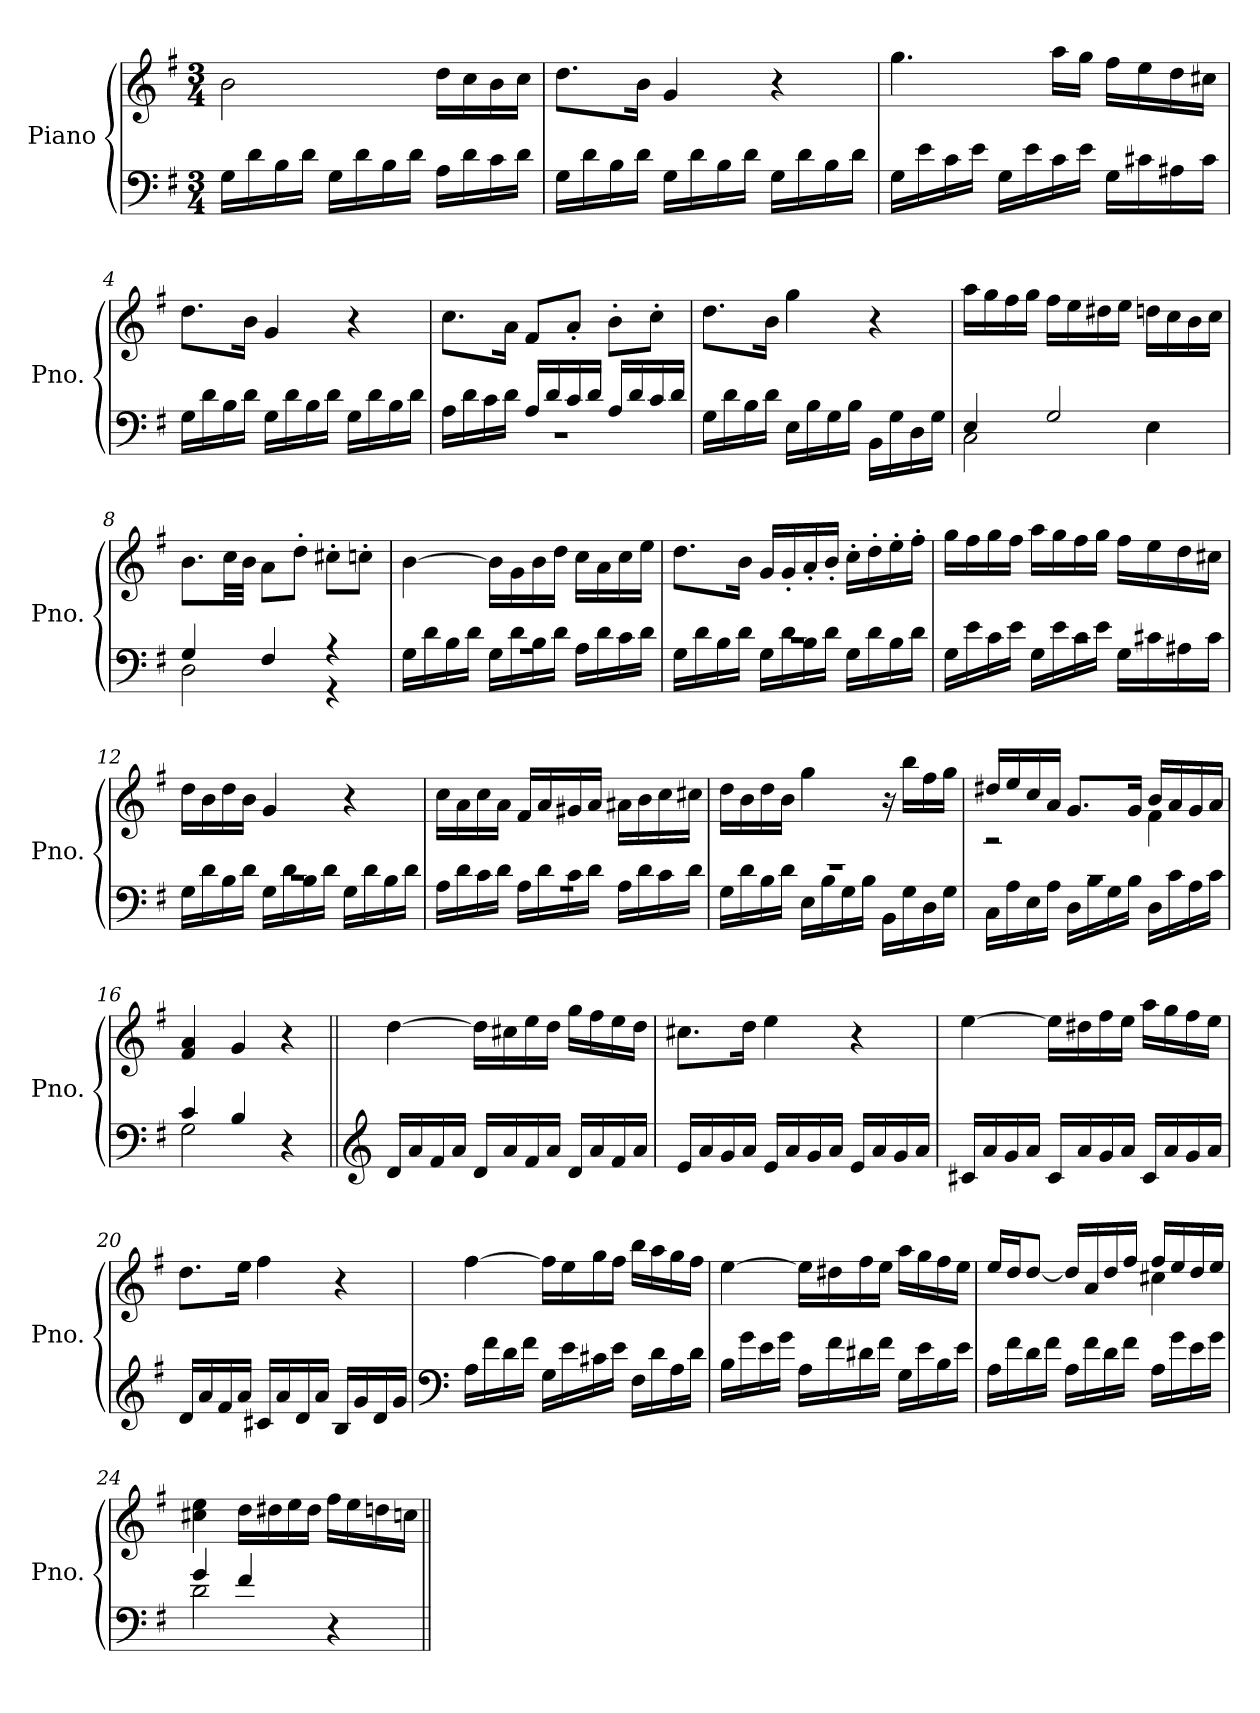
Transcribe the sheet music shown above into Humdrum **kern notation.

**kern	**kern
*part1	*part1
*staff2	*staff1
*I"Piano	*
*I'Pno.	*
*clefF4	*clefG2
*k[f#]	*k[f#]
*M3/4	*M3/4
*MM65	*MM65
=1	=1
16G\LL	2b\
16d\	.
16B\	.
16d\JJ	.
16G\LL	.
16d\	.
16B\	.
16d\JJ	.
16A\LL	16dd\LL
16d\	16cc\
16c\	16b\
16d\JJ	16cc\JJ
=2	=2
16G\LL	8.dd\L
16d\	.
16B\	.
16d\JJ	16b\Jk
16G\LL	4g/
16d\	.
16B\	.
16d\JJ	.
16G\LL	4r
16d\	.
16B\	.
16d\JJ	.
=3	=3
16G\LL	4.gg\
16e\	.
16c\	.
16e\JJ	.
16G\LL	.
16e\	.
16c\	16aa\LL
16e\JJ	16gg\JJ
16G\LL	16ff#\LL
16c#X\	16ee\
16A#X\	16dd\
16c#\JJ	16cc#X\JJ
!!LO:LB:g=z
=4	=4
16G\LL	8.dd\L
16d\	.
16B\	.
16d\JJ	16b\Jk
16G\LL	4g/
16d\	.
16B\	.
16d\JJ	.
16G\LL	4r
16d\	.
16B\	.
16d\JJ	.
=5	=5
*^	*
16A\LL	2.r	8.cc\L
16d\	.	.
16c\	.	.
16d\JJ	.	16a\Jk
16A/LL	.	8f#/L
16d/	.	.
16c/	.	8a'/J
16d/JJ	.	.
16A/LL	.	8b'\L
16d/	.	.
16c/	.	8cc'\J
16d/JJ	.	.
*v	*v	*
=6	=6
16G\LL	8.dd\L
16d\	.
16B\	.
16d\JJ	16b\Jk
16E\LL	4gg\
16B\	.
16G\	.
16B\JJ	.
16BB\LL	4r
16G\	.
16D\	.
16G\JJ	.
!!LO:LB:g=z
=7	=7
*^	*
4E/	2C\	16aa\LL
.	.	16gg\
.	.	16ff#\
.	.	16gg\JJ
2G/	.	16ff#\LL
.	.	16ee\
.	.	16dd#X\
.	.	16ee\JJ
.	4E\	16ddn\LL
.	.	16cc\
.	.	16b\
.	.	16cc\JJ
=8	=8	=8
4G/	2D\	8.b\L
.	.	32cc\LL
.	.	32b\JJJ
4F#/	.	8a\L
.	.	8dd'\J
4r	4r	8cc#X'\L
.	.	8ccn'\J
=9	=9	=9
2.rA	16G\LL	[4b\
.	16d\	.
.	16B\	.
.	16d\JJ	.
.	16G\LL	16b\LL]
.	16d\	16g\
.	16B\	16b\
.	16d\JJ	16dd\JJ
.	16A\LL	16cc\LL
.	16d\	16a\
.	16c\	16cc\
.	16d\JJ	16ee\JJ
!!LO:LB:g=z
=10	=10	=10
2.rc	16G\LL	8.dd\L
.	16d\	.
.	16B\	.
.	16d\JJ	16b\Jk
.	16G\LL	16g/LL
.	16d\	16g'/
.	16B\	16a'/
.	16d\JJ	16b'/JJ
.	16G\LL	16cc'\LL
.	16d\	16dd'\
.	16B\	16ee'\
.	16d\JJ	16ff#'\JJ
=11	=11	=11
2.rc	16G\LL	16gg\LL
.	16e\	16ff#\
.	16c\	16gg\
.	16e\JJ	16ff#\JJ
.	16G\LL	16aa\LL
.	16e\	16gg\
.	16c\	16ff#\
.	16e\JJ	16gg\JJ
.	16G\LL	16ff#\LL
.	16c#X\	16ee\
.	16A#X\	16dd\
.	16c#\JJ	16cc#X\JJ
=12	=12	=12
2.rc	16G\LL	16dd\LL
.	16d\	16b\
.	16B\	16dd\
.	16d\JJ	16b\JJ
.	16G\LL	4g/
.	16d\	.
.	16B\	.
.	16d\JJ	.
.	16G\LL	4r
.	16d\	.
.	16B\	.
.	16d\JJ	.
!!LO:LB:g=z
=13	=13	=13
2.rA	16A\LL	16cc\LL
.	16d\	16a\
.	16c\	16cc\
.	16d\JJ	16a\JJ
.	16A\LL	16f#/LL
.	16d\	16a/
.	16c\	16g#X/
.	16d\JJ	16a/JJ
.	16A\LL	16a#X\LL
.	16d\	16b\
.	16c\	16cc\
.	16d\JJ	16cc#X\JJ
=14	=14	=14
2.re	16G\LL	16dd\LL
.	16d\	16b\
.	16B\	16dd\
.	16d\JJ	16b\JJ
.	16E\LL	4gg\
.	16B\	.
.	16G\	.
.	16B\JJ	.
.	16BB\LL	16r
.	16G\	16bb\LL
.	16D\	16ff#\
.	16G\JJ	16gg\JJ
=15	=15	=15
*	*	*^
2.rc	16C\LL	16dd#X/LL	2r
.	16A\	16ee/	.
.	16E\	16cc/	.
.	16A\JJ	16a/JJ	.
.	16D\LL	8.g/L	.
.	16B\	.	.
.	16G\	.	.
.	16B\JJ	16g/Jk	.
.	16D\LL	16b/LL	4f#\
.	16c\	16a/	.
.	16A\	16g/	.
.	16c\JJ	16a/JJ	.
*	*	*v	*v
!!LO:PB:g=z
=16	=16	=16
4c/	2G\	4f#/ 4a/
4B/	.	4g/
4r	4ryy	4r
*v	*v	*
=17||	=17||
*clefG2	*
16d/LL	[4dd\
16a/	.
16f#/	.
16a/JJ	.
16d/LL	16dd\LL]
16a/	16cc#X\
16f#/	16ee\
16a/JJ	16dd\JJ
16d/LL	16gg\LL
16a/	16ff#\
16f#/	16ee\
16a/JJ	16dd\JJ
=18	=18
16e/LL	8.cc#X\L
16a/	.
16g/	.
16a/JJ	16dd\Jk
16e/LL	4ee\
16a/	.
16g/	.
16a/JJ	.
16e/LL	4r
16a/	.
16g/	.
16a/JJ	.
=19	=19
16c#X/LL	[4ee\
16a/	.
16g/	.
16a/JJ	.
16c#/LL	16ee\LL]
16a/	16dd#X\
16g/	16ff#\
16a/JJ	16ee\JJ
16c#/LL	16aa\LL
16a/	16gg\
16g/	16ff#\
16a/JJ	16ee\JJ
!!LO:LB:g=z
=20	=20
16d/LL	8.dd\L
16a/	.
16f#/	.
16a/JJ	16ee\Jk
16c#X/LL	4ff#\
16a/	.
16d/	.
16a/JJ	.
16B/LL	4r
16g/	.
16d/	.
16g/JJ	.
=21	=21
*clefF4	*
16A\LL	[4ff#\
16f#\	.
16d\	.
16f#\JJ	.
16G\LL	16ff#\LL]
16e\	16ee\
16c#X\	16gg\
16e\JJ	16ff#\JJ
16F#\LL	16bb\LL
16d\	16aa\
16A\	16gg\
16d\JJ	16ff#\JJ
=22	=22
16B\LL	[4ee\
16g\	.
16e\	.
16g\JJ	.
16A\LL	16ee\LL]
16f#\	16dd#X\
16d#X\	16ff#\
16f#\JJ	16ee\JJ
16G\LL	16aa\LL
16e\	16gg\
16B\	16ff#\
16e\JJ	16ee\JJ
!!LO:LB:g=z
=23	=23
*	*^
16A\LL	16ee/LL	2ryy
16f#\	16dd/J	.
16d\	[8dd/J	.
16f#\JJ	.	.
16A\LL	16dd/LL]	.
16f#\	16a/	.
16d\	16dd/	.
16f#\JJ	16ff#/JJ	.
16A\LL	16ff#/LL	4cc#X\
16g\	16ee/	.
16e\	16dd/	.
16g\JJ	16ee/JJ	.
*	*v	*v
=24	=24
*^	*
4g/	2d\	4cc#X\ 4ee\
4f#/	.	16dd\LL
.	.	16dd#X\
.	.	16ee\
.	.	16dd#\JJ
4r	4ryy	16ff#\LL
.	.	16ee\
.	.	16ddn\
.	.	16ccn\JJ
*v	*v	*
=||	=||
*-	*-
